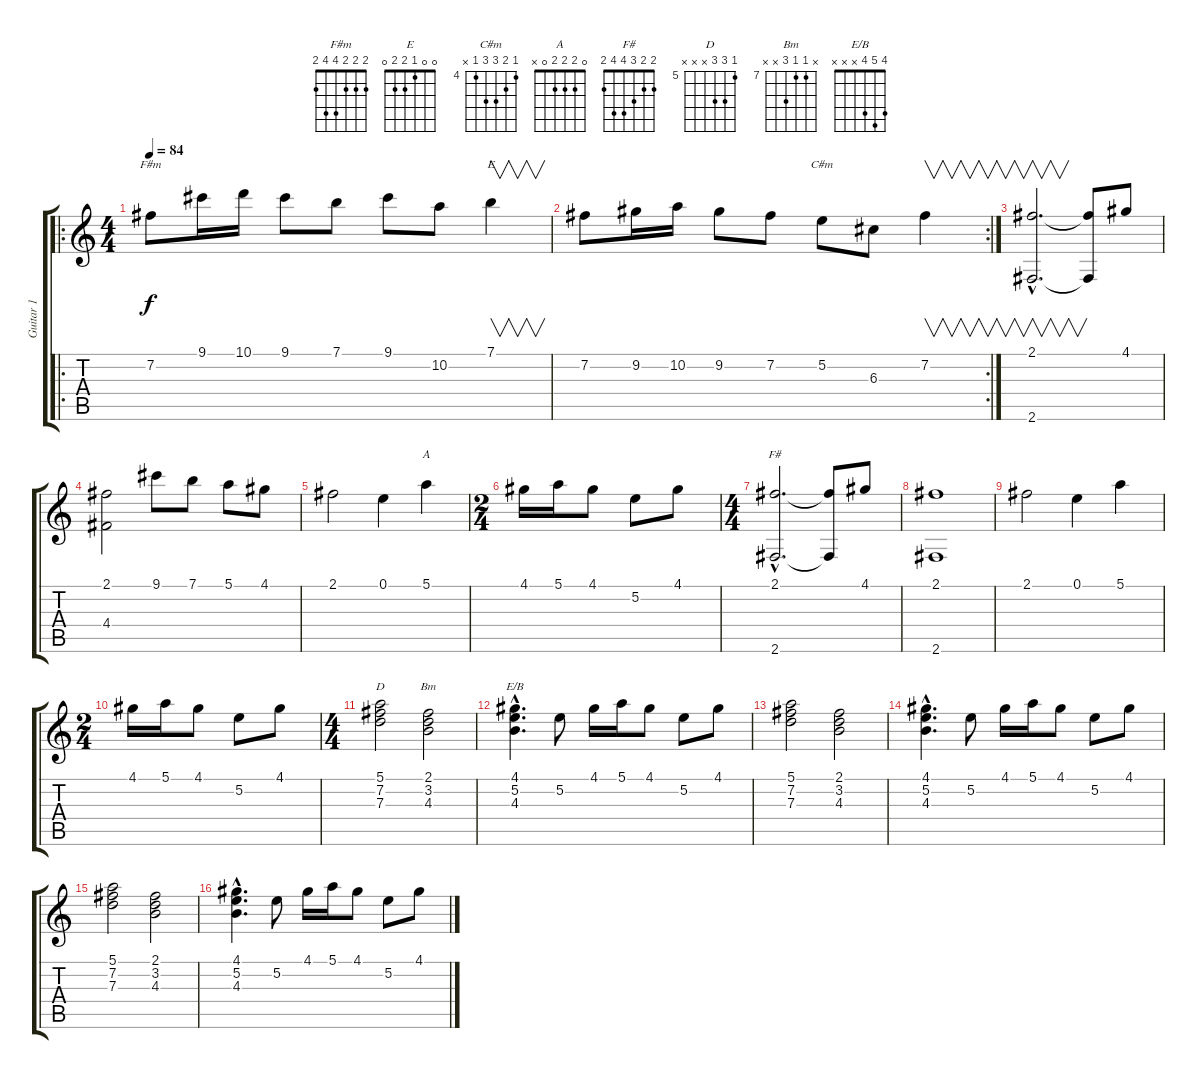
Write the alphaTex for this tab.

\track ("Guitar 1" "Guitar 1") {instrument acousticguitarsteel}
\staff {score tabs}
\tuning (E4 B3 G3 D3 A2 E2) {hide}
\chord ("F#m" 2 2 2 4 4 2)
\chord ("E" 0 0 1 2 2 0)
\chord ("C#m" 4 5 6 6 4 x) {firstfret 4}
\chord ("A" 0 2 2 2 0 x)
\chord ("F#" 2 2 3 4 4 2)
\chord ("D" 5 7 7 x x x) {firstfret 5}
\chord ("Bm" x 7 7 9 x x) {firstfret 7}
\chord ("E/B" 4 5 4 x x x)
\ro
\ts (4 4)
\tempo 84
\clef g2
\ks c
7.2.8{ch "F#m" dy f instrument acousticguitarsteel} 9.1.16 10.1.16 9.1.8 7.1.8 9.1.8 10.2.8 7.1.4{v ch "E"} |
\rc 2
7.2.8 9.2.16 10.2.16 9.2.8 7.2.8 5.2.8{ch "C#m"} 6.3.8 7.2.4{v} |
(2.1{hac} 2.6{hac}).2{v d} (2.1{t} 2.6{t}).8 4.1.8 |
(2.1 4.4).2 9.1.8 7.1.8 5.1.8 4.1.8 |
2.1.2 0.1.4 5.1.4{ch "A"} |
\ts (2 4)
4.1.16 5.1.16 4.1.8 5.2.8 4.1.8 |
\ts (4 4)
(2.1{hac} 2.6{hac}).2{d ch "F#"} (2.1{t} 2.6{t}).8 4.1.8 |
(2.1 2.6).1 |
2.1.2 0.1.4 5.1.4 |
\ts (2 4)
4.1.16 5.1.16 4.1.8 5.2.8 4.1.8 |
\ts (4 4)
(5.1 7.2 7.3).2{ch "D"} (2.1 3.2 4.3).2{ch "Bm"} |
(4.1{hac} 5.2{hac} 4.3{hac}).4{d ch "E/B"} 5.2.8 4.1.16 5.1.16 4.1.8 5.2.8 4.1.8 |
(5.1 7.2 7.3).2 (2.1 3.2 4.3).2 |
(4.1{hac} 5.2{hac} 4.3{hac}).4{d} 5.2.8 4.1.16 5.1.16 4.1.8 5.2.8 4.1.8 |
(5.1 7.2 7.3).2 (2.1 3.2 4.3).2 |
(4.1{hac} 5.2{hac} 4.3{hac}).4{d} 5.2.8 4.1.16 5.1.16 4.1.8 5.2.8 4.1.8
